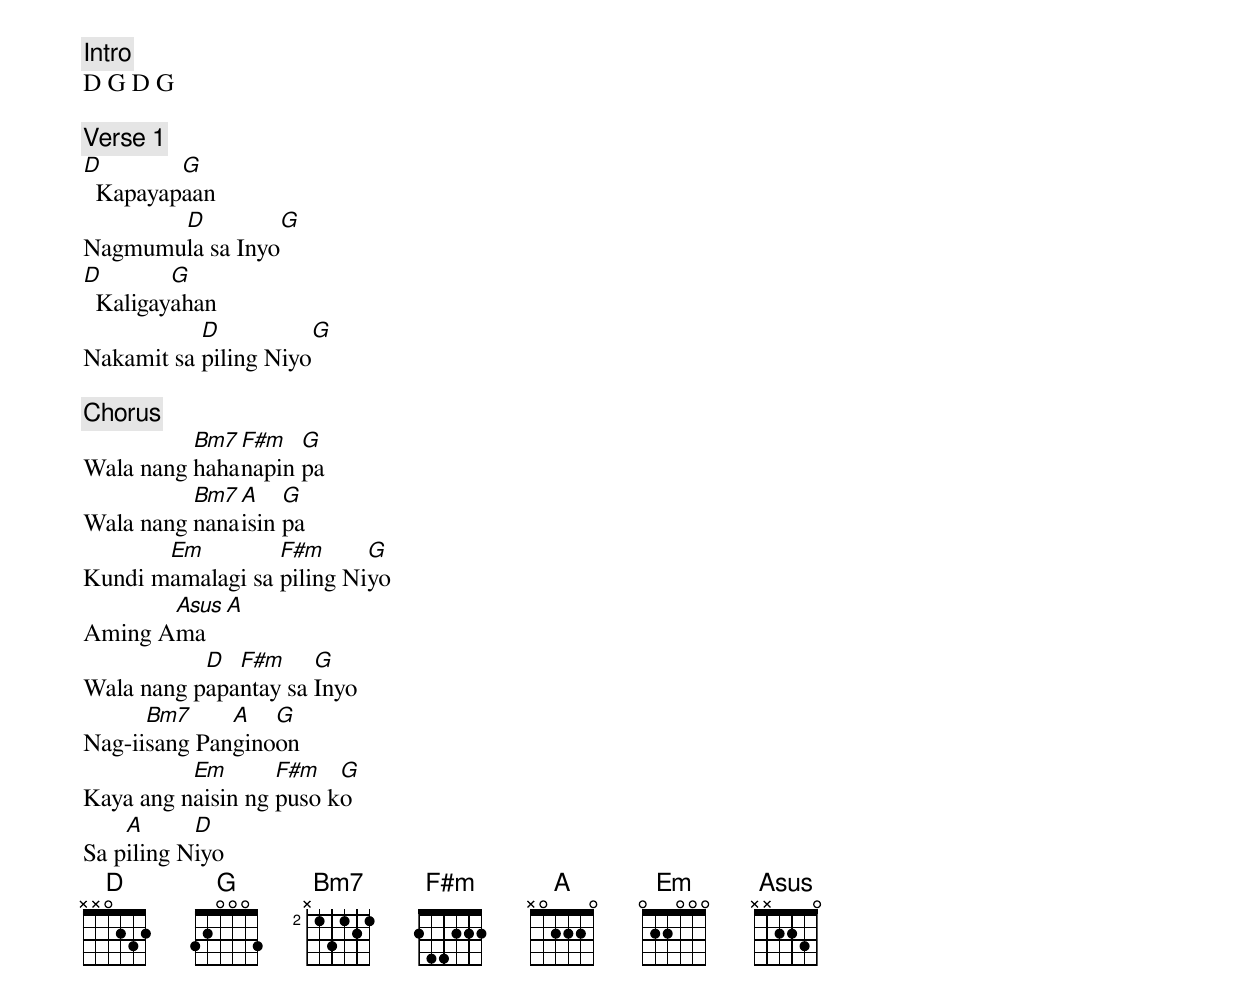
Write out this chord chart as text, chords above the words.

[Intro]
D G D G

[Verse 1]
D        G
  Kapayapaan
       D         G
Nagmumula sa Inyo
D        G
  Kaligayahan
           D          G
Nakamit sa piling Niyo

[Chorus]
          Bm7 F#m   G
Wala nang hahanapin pa
          Bm7 A    G
Wala nang nanaisin pa
       Em         F#m      G
Kundi mamalagi sa piling Niyo
       Asus   A
Aming Ama
           D  F#m     G
Wala nang papantay sa Inyo
      Bm7     A   G
Nag-iisang Panginoon
          Em       F#m   G
Kaya ang naisin ng puso ko
    A      D
Sa piling Niyo
